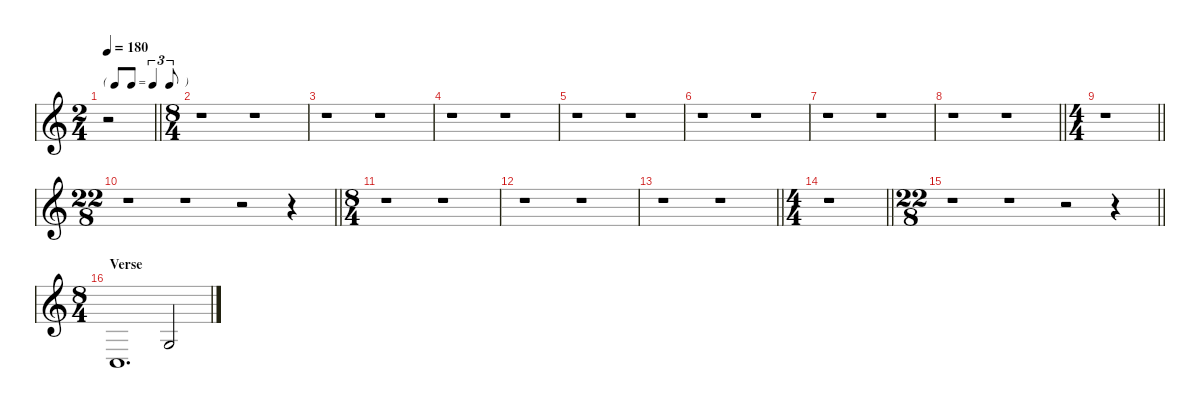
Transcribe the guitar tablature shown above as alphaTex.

\defaultSystemsLayout 4
\hideDynamics
\bracketExtendMode nobrackets
\singleTrackTrackNamePolicy hidden
\multiTrackTrackNamePolicy hidden
\firstSystemTrackNameMode fullname
\firstSystemTrackNameOrientation horizontal
\otherSystemsTrackNameOrientation horizontal
\track ("Keyboard" "org.") {instrument reedorgan}
\staff {score}
\tuning (E4 B3 G3 D3 A2 E2)
\ts (2 4)
\beaming (8 2 2 2 2)
\tf triplet8th
\tempo 180
\clef g2
\barLineRight lightlight
\ks c
r.2{dy f instrument reedorgan beam Down} |
\ts (8 4)
\beaming (8 2 2 2 10)
r.1{beam Down} r.1{beam Down} |
r.1{beam Down} r.1{beam Down} |
r.1{beam Down} r.1{beam Down} |
r.1{beam Down} r.1{beam Down} |
r.1{beam Down} r.1{beam Down} |
r.1{beam Down} r.1{beam Down} |
\barLineRight lightlight
r.1{beam Down} r.1{beam Down} |
\ts (4 4)
\beaming (8 2 2 2 2)
\barLineRight lightlight
r.1{beam Down} |
\ts (22 8)
\beaming (8 2 2 2 16)
\barLineRight lightlight
r.1{beam Down} r.1{beam Down} r.2{beam Down} r.4{beam Down} |
\ts (8 4)
\beaming (8 2 2 2 10)
r.1{beam Down} r.1{beam Down} |
r.1{beam Down} r.1{beam Down} |
\barLineRight lightlight
r.1{beam Down} r.1{beam Down} |
\ts (4 4)
\beaming (8 2 2 2 2)
\barLineRight lightlight
r.1{beam Down} |
\ts (22 8)
\beaming (8 2 2 2 16)
\barLineRight lightlight
r.1{beam Down} r.1{beam Down} r.2{beam Down} r.4{beam Down} |
\ts (8 4)
\beaming (8 2 2 2 10)
\section ("" "Verse")
3.5.1{d beam Up} 0.3.2{beam Up}
